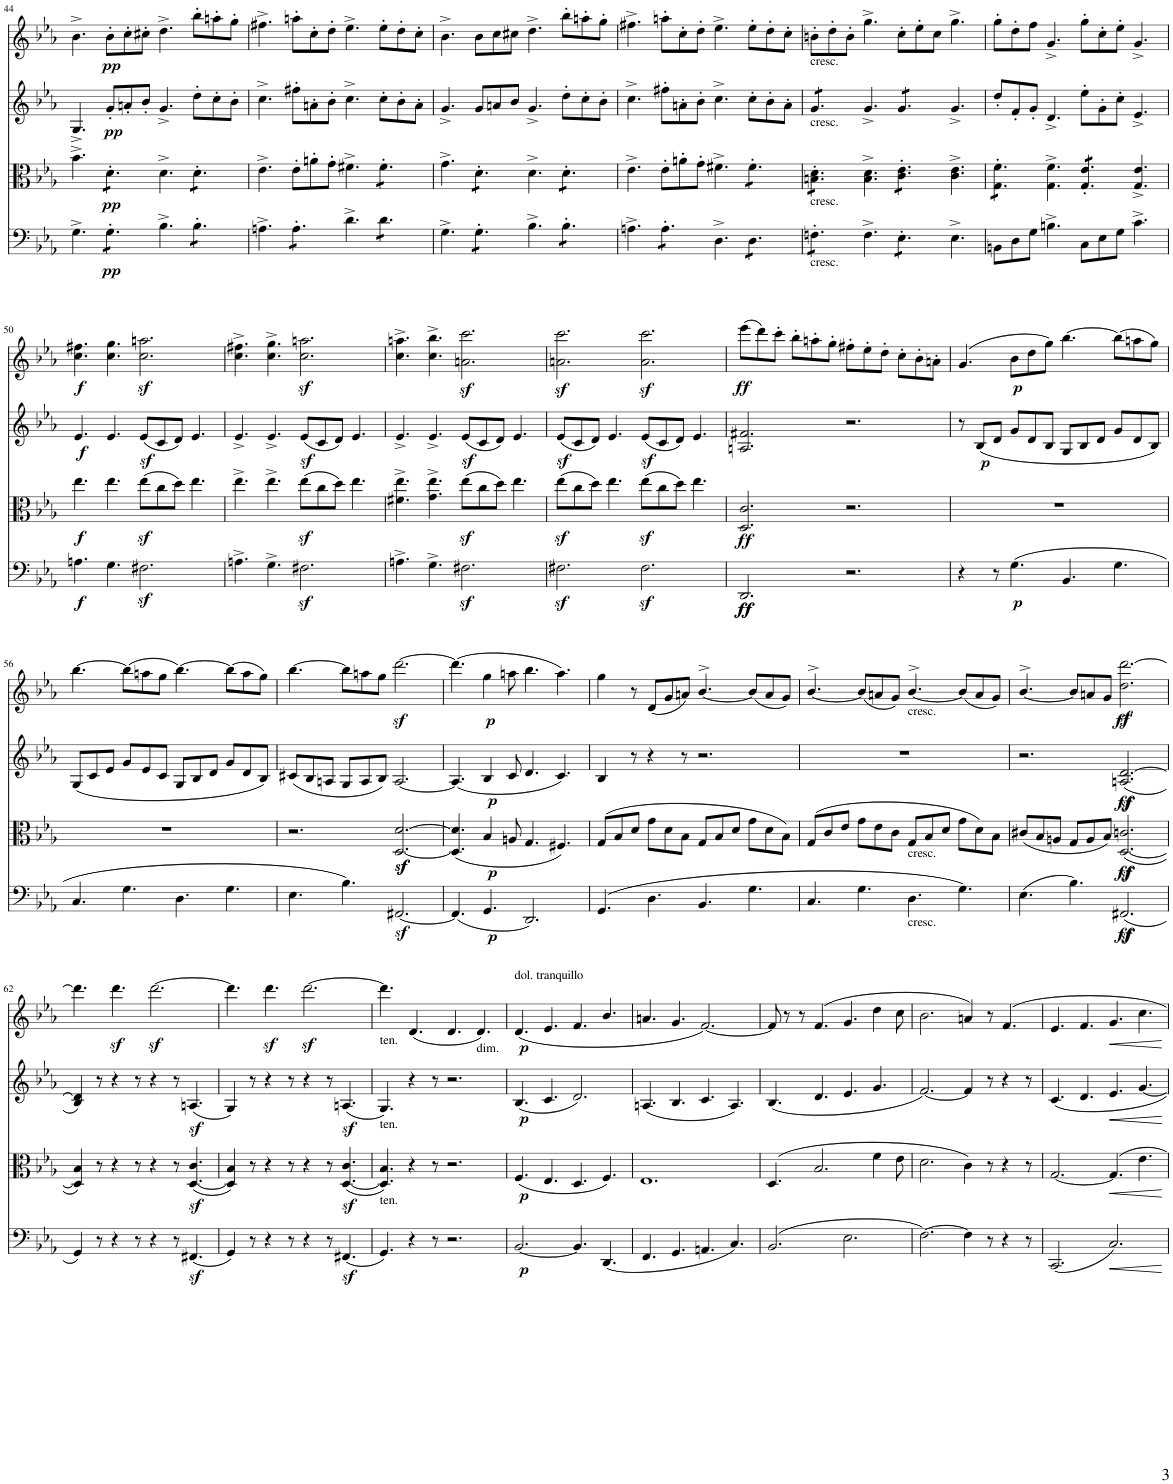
**kern	**dynam	**kern	**dynam	**kern	**dynam	**kern	**dynam
*part4	*part4	*part3	*part3	*part2	*part2	*part1	*part1
*staff4	*staff4	*staff3	*staff3	*staff2	*staff2	*staff1	*staff1
*I"Sampler	*	*I"Sampler	*	*I"Sampler	*	*I"Sampler	*
*I'Samp	*	*I'Samp	*	*I'Samp	*	*I'Samp	*
!!LO:PB:g=z
*clefF4	*	*clefC3	*	*clefG2	*	*clefG2	*
*k[b-e-a-]	*	*k[b-e-a-]	*	*k[b-e-a-]	*	*k[b-e-a-]	*
*M12/8	*	*M12/8	*	*M12/8	*	*M12/8	*
=44	=44	=44	=44	=44	=44	=44	=44
4.G^\	.	4.b-^\	.	4.G^/	.	4.b-^\	.
!	!LO:DY:b	!	!LO:DY:b	!	!LO:DY:b	!	!LO:DY:b
*tremolo	*	*	*	*	*	*	*
*	*	*tremolo	*	*	*	*	*
8G'\L	pp	8d'\L	pp	8g'/L	pp	8b-'\L	pp
8G'\	.	8d'\	.	8an'/	.	8cc'\	.
8G'\J	.	8d'\J	.	8b-'/J	.	8cc#X'\J	.
*	*	*Xtremolo	*	*	*	*	*
*Xtremolo	*	*	*	*	*	*	*
4.B-^\	.	4.d^\	.	4.g^/	.	4.dd^\	.
*tremolo	*	*	*	*	*	*	*
*	*	*tremolo	*	*	*	*	*
8B-'\L	.	8d'\L	.	8dd'\L	.	8bb-'\L	.
8B-'\	.	8d'\	.	8cc'\	.	8aan'\	.
8B-'\J	.	8d'\J	.	8b-'\J	.	8gg'\J	.
*	*	*Xtremolo	*	*	*	*	*
*Xtremolo	*	*	*	*	*	*	*
=45	=45	=45	=45	=45	=45	=45	=45
4.An^\	.	4.e-^\	.	4.cc^\	.	4.ff#X^\	.
*tremolo	*	*	*	*	*	*	*
8A'\L	.	8e-'\L	.	8ff#X'\L	.	8aan'\L	.
8A'\	.	8an'\	.	8an'\	.	8cc'\	.
8A'\J	.	8g'\J	.	8b-'\J	.	8dd'\J	.
*Xtremolo	*	*	*	*	*	*	*
4.d^\	.	4.f#X^\	.	4.cc^\	.	4.ee-^\	.
*tremolo	*	*	*	*	*	*	*
*	*	*tremolo	*	*	*	*	*
8d\L	.	8f#'\L	.	8cc'\L	.	8ee-'\L	.
8d\	.	8f#'\	.	8b-'\	.	8dd'\	.
8d\J	.	8f#'\J	.	8a'\J	.	8cc'\J	.
*	*	*Xtremolo	*	*	*	*	*
*Xtremolo	*	*	*	*	*	*	*
=46	=46	=46	=46	=46	=46	=46	=46
4.G^\	.	4.g^\	.	4.g^/	.	4.b-^\	.
*tremolo	*	*	*	*	*	*	*
*	*	*tremolo	*	*	*	*	*
8G'\L	.	8d'\L	.	8g/L	.	8b-\L	.
8G'\	.	8d'\	.	8an/	.	8cc\	.
8G'\J	.	8d'\J	.	8b-/J	.	8cc#X\J	.
*	*	*Xtremolo	*	*	*	*	*
*Xtremolo	*	*	*	*	*	*	*
4.B-^\	.	4.d^\	.	4.g^/	.	4.dd^\	.
*tremolo	*	*	*	*	*	*	*
*	*	*tremolo	*	*	*	*	*
8B-'\L	.	8d'\L	.	8dd'\L	.	8bb-'\L	.
8B-'\	.	8d'\	.	8cc'\	.	8aan'\	.
8B-'\J	.	8d'\J	.	8b-'\J	.	8gg'\J	.
*	*	*Xtremolo	*	*	*	*	*
*Xtremolo	*	*	*	*	*	*	*
=47	=47	=47	=47	=47	=47	=47	=47
4.An^\	.	4.e-^\	.	4.cc^\	.	4.ff#X^\	.
*tremolo	*	*	*	*	*	*	*
8A'\L	.	8e-'\L	.	8ff#X'\L	.	8aan'\L	.
8A'\	.	8an'\	.	8an'\	.	8cc'\	.
8A'\J	.	8g'\J	.	8b-'\J	.	8dd'\J	.
*Xtremolo	*	*	*	*	*	*	*
4.D^\	.	4.f#X^\	.	4.cc^\	.	4.ee-^\	.
*tremolo	*	*	*	*	*	*	*
*	*	*tremolo	*	*	*	*	*
8D\L	.	8f#'\L	.	8cc'\L	.	8ee-'\L	.
8D\	.	8f#'\	.	8b-'\	.	8dd'\	.
8D\J	.	8f#'\J	.	8a'\J	.	8cc'\J	.
=48	=48	=48	=48	=48	=48	=48	=48
!	!	!	!	!	!	!LO:TX:b:t=cresc.	!
!	!	!	!	!LO:TX:b:t=cresc.	!	!	!
!	!	!LO:TX:b:t=cresc.	!	!	!	!	!
!LO:TX:b:t=cresc.	!	!	!	!	!	!	!
*	*	*	*	*tremolo	*	*	*
8Fn'\L	.	8Bn\' 8d\'L	.	8g/L	.	8bn'\L	.
8Fn'\	.	8Bn\' 8d\'	.	8g/	.	8dd'\	.
8Fn'\J	.	8Bn\' 8d\'J	.	8g/J	.	8b'\J	.
*	*	*	*	*Xtremolo	*	*	*
*	*	*Xtremolo	*	*	*	*	*
*Xtremolo	*	*	*	*	*	*	*
4.F^\	.	4.B\^ 4.d\^	.	4.g^/	.	4.gg^\	.
*tremolo	*	*	*	*	*	*	*
*	*	*tremolo	*	*	*	*	*
*	*	*	*	*tremolo	*	*	*
8E-'\L	.	8c\' 8e-\'L	.	8g/L	.	8cc'\L	.
8E-'\	.	8c\' 8e-\'	.	8g/	.	8ee-'\	.
8E-'\J	.	8c\' 8e-\'J	.	8g/J	.	8cc\J	.
*	*	*	*	*Xtremolo	*	*	*
*	*	*Xtremolo	*	*	*	*	*
*Xtremolo	*	*	*	*	*	*	*
4.E-^\	.	4.c\^ 4.e-\^	.	4.g^/	.	4.gg^\	.
=49	=49	=49	=49	=49	=49	=49	=49
*	*	*tremolo	*	*	*	*	*
8BBn\L	.	8G\' 8f\'L	.	8dd'/L	.	8gg'\L	.
8D\	.	8G\' 8f\'	.	8f'/	.	8dd'\	.
8G\J	.	8G\' 8f\'J	.	8g'/J	.	8ff\J	.
*	*	*Xtremolo	*	*	*	*	*
4.Bn^\	.	4.G\^ 4.f\^	.	4.d^/	.	4.g^/	.
*	*	*tremolo	*	*	*	*	*
8C\L	.	8G/' 8e-/'L	.	8ee-'\L	.	8gg'\L	.
8E-\	.	8G/' 8e-/'	.	8g'\	.	8cc'\	.
8G\J	.	8G/' 8e-/'J	.	8cc'\J	.	8ee-'\J	.
*	*	*Xtremolo	*	*	*	*	*
4.c^\	.	4.G/^ 4.e-/^	.	4.e-^/	.	4.g^/	.
!!LO:LB:g=z
=50	=50	=50	=50	=50	=50	=50	=50
!	!LO:DY:b	!	!LO:DY:b	!	!LO:DY:b	!	!LO:DY:b
4.An\	f	4.ee-\	f	4.e-/	f	4.cc\ 4.ff#X\	f
4.G\	.	4.ee-\	.	4.e-/	.	4.cc\ 4.gg\	.
2.F#Xz<\	.	(8ee-z<\L	.	(8e-z</L	.	2.cc\z< 2.aan\z<	.
.	.	8cc\	.	8c/	.	.	.
.	.	8dd\J)	.	8d/J)	.	.	.
.	.	4.ee-\	.	4.e-/	.	.	.
=51	=51	=51	=51	=51	=51	=51	=51
4.An^\	.	4.ee-^\	.	4.e-^/	.	4.cc\^ 4.ff#X\^	.
4.G^\	.	4.ee-^\	.	4.e-^/	.	4.cc\^ 4.gg\^	.
2.F#Xz<\	.	(8ee-z<\L	.	(8e-z</L	.	2.cc\z< 2.aan\z<	.
.	.	8cc\	.	8c/	.	.	.
.	.	8dd\J)	.	8d/J)	.	.	.
.	.	4.ee-\	.	4.e-/	.	.	.
=52	=52	=52	=52	=52	=52	=52	=52
4.An^\	.	4.f#X\^ 4.ee-\^	.	4.e-^/	.	4.cc\^ 4.aan\^	.
4.G^\	.	4.g\^ 4.ee-\^	.	4.e-^/	.	4.cc\^ 4.bb-\^	.
2.F#Xz<\	.	(8ee-z<\L	.	(8e-z</L	.	2.an\z< 2.ccc\z<	.
.	.	8cc\	.	8c/	.	.	.
.	.	8dd\J)	.	8d/J)	.	.	.
.	.	4.ee-\	.	4.e-/	.	.	.
=53	=53	=53	=53	=53	=53	=53	=53
2.F#Xz<\	.	(8ee-z<\L	.	(8e-z</L	.	2.an\z< 2.ccc\z<	.
.	.	8cc\	.	8c/	.	.	.
.	.	8dd\J)	.	8d/J)	.	.	.
.	.	4.ee-\	.	4.e-/	.	.	.
2.F#z<\	.	(8ee-z<\L	.	(8e-z</L	.	2.a\z< 2.ccc\z<	.
.	.	8cc\	.	8c/	.	.	.
.	.	8dd\J)	.	8d/J)	.	.	.
.	.	4.ee-\	.	4.e-/	.	.	.
=54	=54	=54	=54	=54	=54	=54	=54
!	!LO:DY:b	!	!	!	!	!	!
!	!LO:DY:n=1:b	!	!LO:DY:b	!	!	!	!LO:DY:b
2.DD/	ff ff	2.D/ 2.c/	ff	2.An/ 2.f#X/	.	(8eee-\L	ff
.	.	.	.	.	.	8ddd\)	.
.	.	.	.	.	.	8ccc'\J	.
.	.	.	.	.	.	8bb-'\L	.
.	.	.	.	.	.	8aan'\	.
.	.	.	.	.	.	8gg'\J	.
2.r	.	2.r	.	2.r	.	8ff#X'\L	.
.	.	.	.	.	.	8ee-'\	.
.	.	.	.	.	.	8dd'\J	.
.	.	.	.	.	.	8cc'\L	.
.	.	.	.	.	.	8b-'\	.
.	.	.	.	.	.	8an'\J	.
=55	=55	=55	=55	=55	=55	=55	=55
4r	.	1.r	.	8r	.	(4.g/	.
!	!	!	!	!	!LO:DY:b	!	!
.	.	.	.	(8B-/L	p	.	.
8r	.	.	.	8d/J	.	.	.
!	!LO:DY:b	!	!	!	!	!	!LO:DY:b
(4.G\	p	.	.	8g/L	.	8b-\L	p
.	.	.	.	8d/	.	8dd\	.
.	.	.	.	8B-/J	.	8gg\J)	.
4.BB-/	.	.	.	8G/L	.	[4.bb-\	.
.	.	.	.	8B-/	.	.	.
.	.	.	.	8d/J	.	.	.
4.G\	.	.	.	8g/L	.	(8bb-\L]	.
.	.	.	.	8d/	.	8aan\	.
.	.	.	.	8B-/J)	.	8gg\J)	.
!!LO:LB:g=z
=56	=56	=56	=56	=56	=56	=56	=56
4.C/	.	1.r	.	(8G/L	.	[4.bb-\	.
.	.	.	.	8c/	.	.	.
.	.	.	.	8e-/J	.	.	.
4.G\	.	.	.	8g/L	.	(8bb-\L]	.
.	.	.	.	8e-/	.	8aan\	.
.	.	.	.	8c/J	.	8gg\J	.
4.D\	.	.	.	8G/L	.	[4.bb-\)	.
.	.	.	.	8B-/	.	.	.
.	.	.	.	8d/J	.	.	.
4.G\	.	.	.	8g/L	.	(8bb-\L]	.
.	.	.	.	8d/	.	8aa\	.
.	.	.	.	8B-/J)	.	8gg\J)	.
=57	=57	=57	=57	=57	=57	=57	=57
4.E-\	.	2.r	.	(8c#X/L	.	[4.bb-\	.
.	.	.	.	8B-/	.	.	.
.	.	.	.	8An/J	.	.	.
4.B-\)	.	.	.	8G/L	.	8bb-\L]	.
.	.	.	.	8A/	.	8aan\	.
.	.	.	.	8B-/J)	.	8gg\J	.
[2.FF#Xz</	.	[2.D/z< [2.d/z<	.	[2.A/	.	[2.dddz<\	.
=58	=58	=58	=58	=58	=58	=58	=58
(4.FF#/]	.	(4.D/] 4.d/]	.	(4.A/]	.	(4.ddd\]	.
!	!LO:DY:b	!	!LO:DY:b	!	!LO:DY:b	!	!LO:DY:b
4.GG/	p	4B-/	p	4B-/	p	4gg\	p
.	.	8An/	.	8c/	.	8aan\	.
2.DD/)	.	4.G/	.	4.d/	.	4.bb-\	.
.	.	4.F#X/)	.	4.c/)	.	4.aa\)	.
=59	=59	=59	=59	=59	=59	=59	=59
(4.GG/	.	(8G/L	.	4B-/	.	4gg\	.
.	.	8B-/	.	.	.	.	.
.	.	8d/J	.	8r	.	8r	.
4.D\	.	8g\L	.	4r	.	(8d/L	.
.	.	8d\	.	.	.	8g/	.
.	.	8B-\J	.	8r	.	8an/J)	.
4.BB-/	.	8G/L	.	2.r	.	[4.b-^>/	.
.	.	8B-/	.	.	.	.	.
.	.	8d/J	.	.	.	.	.
4.G\	.	8g\L	.	.	.	(8b-/L]	.
.	.	8d\	.	.	.	8a/	.
.	.	8B-\J)	.	.	.	8g/J)	.
=60	=60	=60	=60	=60	=60	=60	=60
4.C/	.	(8G/L	.	1.r	.	[4.b-^>/	.
.	.	8c/	.	.	.	.	.
.	.	8e-/J	.	.	.	.	.
4.G\	.	8g\L	.	.	.	(8b-/L]	.
.	.	8e-\	.	.	.	8an/	.
.	.	8c\J	.	.	.	8g/J)	.
!	!	!	!	!	!	!LO:TX:b:t=cresc.	!
!	!	!LO:TX:b:t=cresc.	!	!	!	!	!
!LO:TX:b:t=cresc.	!	!	!	!	!	!	!
4.D\	.	8G/L	.	.	.	[4.b-^>/	.
.	.	8B-/	.	.	.	.	.
.	.	8d/J	.	.	.	.	.
4.G\)	.	8g\L	.	.	.	(8b-/L]	.
.	.	8d\)	.	.	.	8a/	.
.	.	8B-\J	.	.	.	8g/J)	.
=61	=61	=61	=61	=61	=61	=61	=61
(4.E-\	.	(8c#X/L	.	2.r	.	[4.b-^>/	.
.	.	8B-/	.	.	.	.	.
.	.	8An/J	.	.	.	.	.
4.B-\)	.	8G/L	.	.	.	8b-/L]	.
.	.	8A/	.	.	.	8an/	.
.	.	8B-/J)	.	.	.	8g/J	.
!	!LO:DY:b	!	!LO:DY:b	!	!LO:DY:b	!	!LO:DY:b
(2.FF#Xz</	ff	([2.D/z< 2.cn/z<	ff	(2.An/z< [2.d/z<	ff	2.dd\z< [2.ddd\z<	ff
!!LO:LB:g=z
=62	=62	=62	=62	=62	=62	=62	=62
4GG/)	.	4D/] 4B-/)	.	4B-/ 4d/])	.	4.ddd\]	.
8r	.	8r	.	8r	.	.	.
4r	.	4r	.	4r	.	4.dddz<\	.
8r	.	8r	.	8r	.	.	.
4r	.	4r	.	4r	.	[2.dddz<\	.
8r	.	8r	.	8r	.	.	.
(4.FF#Xz</	.	([4.D/z< 4.c/z<	.	(4.Anz</	.	.	.
=63	=63	=63	=63	=63	=63	=63	=63
4GG/)	.	4D/] 4B-/)	.	4G/)	.	4.ddd\]	.
8r	.	8r	.	8r	.	.	.
4r	.	4r	.	4r	.	4.dddz<\	.
8r	.	8r	.	8r	.	.	.
4r	.	4r	.	4r	.	[2.dddz<\	.
8r	.	8r	.	8r	.	.	.
(4.FF#Xz</	.	([4.D/z< 4.c/z<	.	(4.Anz</	.	.	.
=64	=64	=64	=64	=64	=64	=64	=64
!	!	!	!	!LO:TX:a:t=ten.	!	!	!
!	!	!LO:TX:a:t=ten.	!	!	!	!	!
!LO:TX:a:t=ten.	!	!	!	!	!	!	!
4.GG/)	.	4.D/] 4.B-/)	.	4.G/)	.	4.ddd\]	.
4r	.	4r	.	4r	.	(4.d/	.
8r	.	8r	.	8r	.	.	.
2.r	.	2.r	.	2.r	.	4.d/	.
!	!	!	!	!	!	!LO:TX:b:t=dim.	!
.	.	.	.	.	.	4.d/)	.
=65	=65	=65	=65	=65	=65	=65	=65
!	!	!	!	!	!	!LO:TX:a:t=dol. tranquillo	!
!	!LO:DY:b	!	!LO:DY:b	!	!LO:DY:b	!	!LO:DY:b
[2.BB-/	p	(4.F/	p	(4.B-/	p	(4.d/	p
.	.	4.E-/	.	4.c/	.	4.e-/	.
4.BB-/]	.	4.D/	.	2.d/)	.	4.f/	.
(4.DD/	.	4.F/)	.	.	.	4.b-/	.
=66	=66	=66	=66	=66	=66	=66	=66
4.FF/	.	1.E-	.	(4.An/	.	4.an/	.
4.GG/	.	.	.	4.B-/	.	4.g/	.
4.AAn/	.	.	.	4.c/	.	[2.f/)	.
4.C/)	.	.	.	4.A/)	.	.	.
=67	=67	=67	=67	=67	=67	=67	=67
(2.BB-/	.	(4.D/	.	(4.B-/	.	8f/]	.
.	.	.	.	.	.	8r	.
.	.	.	.	.	.	8r	.
.	.	2.B-/	.	4.d/	.	(4.f/	.
2.E-\	.	.	.	4.e-/	.	4.g/	.
.	.	4f\	.	4.g/	.	4dd\	.
.	.	8e-\	.	.	.	8cc\	.
=68	=68	=68	=68	=68	=68	=68	=68
[2.F\)	.	2.d\	.	[2.f/)	.	2.b-\	.
4F\]	.	4c\)	.	4f/]	.	4an/)	.
8r	.	8r	.	8r	.	8r	.
4r	.	4r	.	4r	.	4.f/	.
8r	.	8r	.	8r	.	.	.
=69	=69	=69	=69	=69	=69	=69	=69
(2.CC/	.	[2.G/	.	4.c/	.	4.e-/	.
.	.	.	.	4.d/	.	4.f/	.
!	!LO:HP:b	!	!LO:HP:b	!	!LO:HP:b	!	!LO:HP:b
2.C/)	<	4.G/]	<	4.e-/	<	4.g/	<
.	.	4.e-\	.	[4.g/	.	4.cc\	.
.	[	.	[	.	[	.	[
=	=	=	=	=	=	=	=
*-	*-	*-	*-	*-	*-	*-	*-
